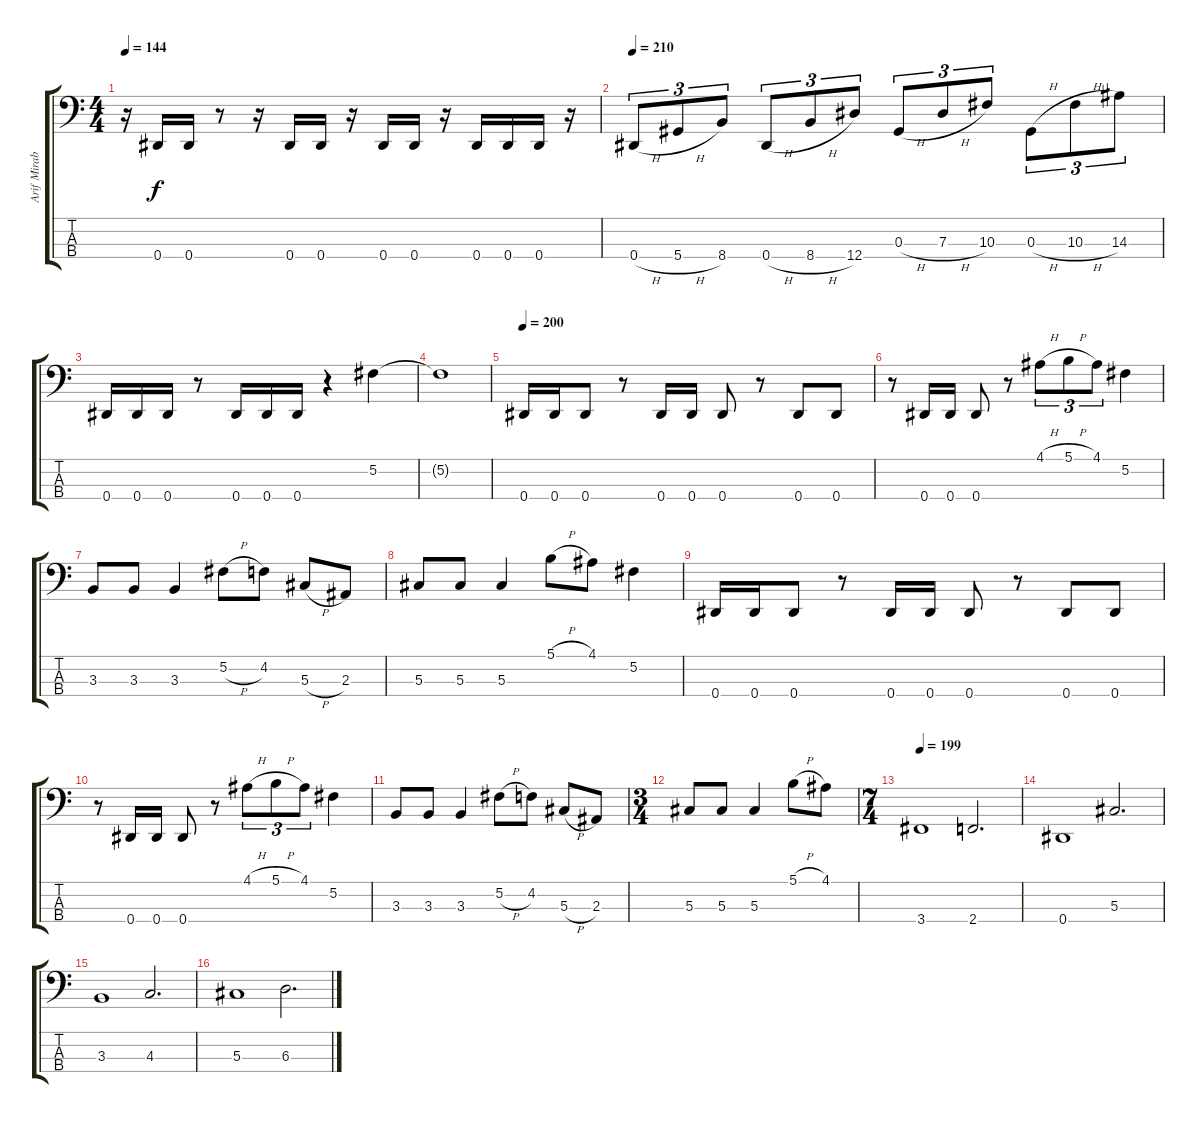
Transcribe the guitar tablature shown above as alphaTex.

\track ("Arif Mirabdolbaghi" "Arif Mirab") {instrument electricbassfinger}
\staff {score tabs}
\tuning (Gb2 Db2 Ab1 Eb1) {hide}
\ts (4 4)
\tempo 144
\clef f4
\ks c
r.16{dy f} 0.4.16 0.4.16 r.8 r.16 0.4.16 0.4.16 r.16 0.4.16 0.4.16 r.16 0.4.16 0.4.16 0.4.16 r.16 |
\tempo 210
0.4{h}.8{tu (3 2)} 5.4{h}.8{tu (3 2)} 8.4.8{tu (3 2)} 0.4{h}.8{tu (3 2)} 8.4{h}.8{tu (3 2)} 12.4.8{tu (3 2)} 0.3{h}.8{tu (3 2)} 7.3{h}.8{tu (3 2)} 10.3.8{tu (3 2)} 0.3{h}.8{tu (3 2)} 10.3{h}.8{tu (3 2)} 14.3.8{tu (3 2)} |
0.4.16 0.4.16 0.4.16 r.8 0.4.16 0.4.16 0.4.16 r.4 5.2.4 |
5.2{t}.1 |
\tempo 200
0.4.16 0.4.16 0.4.8 r.8 0.4.16 0.4.16 0.4.8 r.8 0.4.8 0.4.8 |
r.8 0.4.16 0.4.16 0.4.8 r.8 4.1{h}.8{tu (3 2)} 5.1{h}.8{tu (3 2)} 4.1.8{tu (3 2)} 5.2.4 |
3.3.8 3.3.8 3.3.4 5.2{h}.8 4.2.8 5.3{h}.8 2.3.8 |
5.3.8 5.3.8 5.3.4 5.1{h}.8 4.1.8 5.2.4 |
0.4.16 0.4.16 0.4.8 r.8 0.4.16 0.4.16 0.4.8 r.8 0.4.8 0.4.8 |
r.8 0.4.16 0.4.16 0.4.8 r.8 4.1{h}.8{tu (3 2)} 5.1{h}.8{tu (3 2)} 4.1.8{tu (3 2)} 5.2.4 |
3.3.8 3.3.8 3.3.4 5.2{h}.8 4.2.8 5.3{h}.8 2.3.8 |
\ts (3 4)
5.3.8 5.3.8 5.3.4 5.1{h}.8 4.1.8 |
\ts (7 4)
\tempo 199
3.4.1 2.4.2{d} |
0.4.1 5.3.2{d} |
3.3.1 4.3.2{d} |
5.3.1 6.3.2{d}
